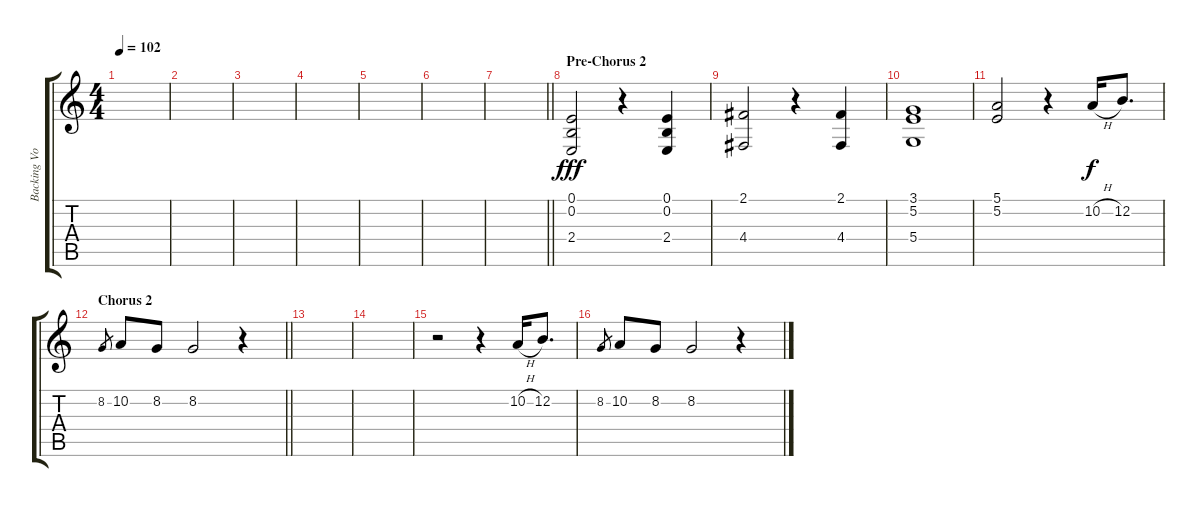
\track ("Backing Vocals" "Backing Vo") {instrument lead6voice}
\staff {score tabs}
\tuning (E4 B3 G3 D3 A2 E2) {hide}
\ts (4 4)
\tempo 102
\clef g2
\ks c
|
|
|
|
|
|
\barLineRight lightlight
|
\section ("" "Pre-Chorus 2")
(0.1 0.2 2.4).2{dy fff} r.4 (0.1 0.2 2.4).4 |
(2.1 4.4).2 r.4 (2.1 4.4).4 |
(3.1 5.2 5.4).1 |
(5.1 5.2).2 r.4 10.2{h}.16{dy f} 12.2.8{d} |
\section ("" "Chorus 2")
\barLineRight lightlight
8.2.8{gr} 10.2.8 8.2.8 8.2.2 r.4 |
|
|
r.2 r.4 10.2{h}.16 12.2.8{d} |
8.2.8{gr} 10.2.8 8.2.8 8.2.2 r.4
